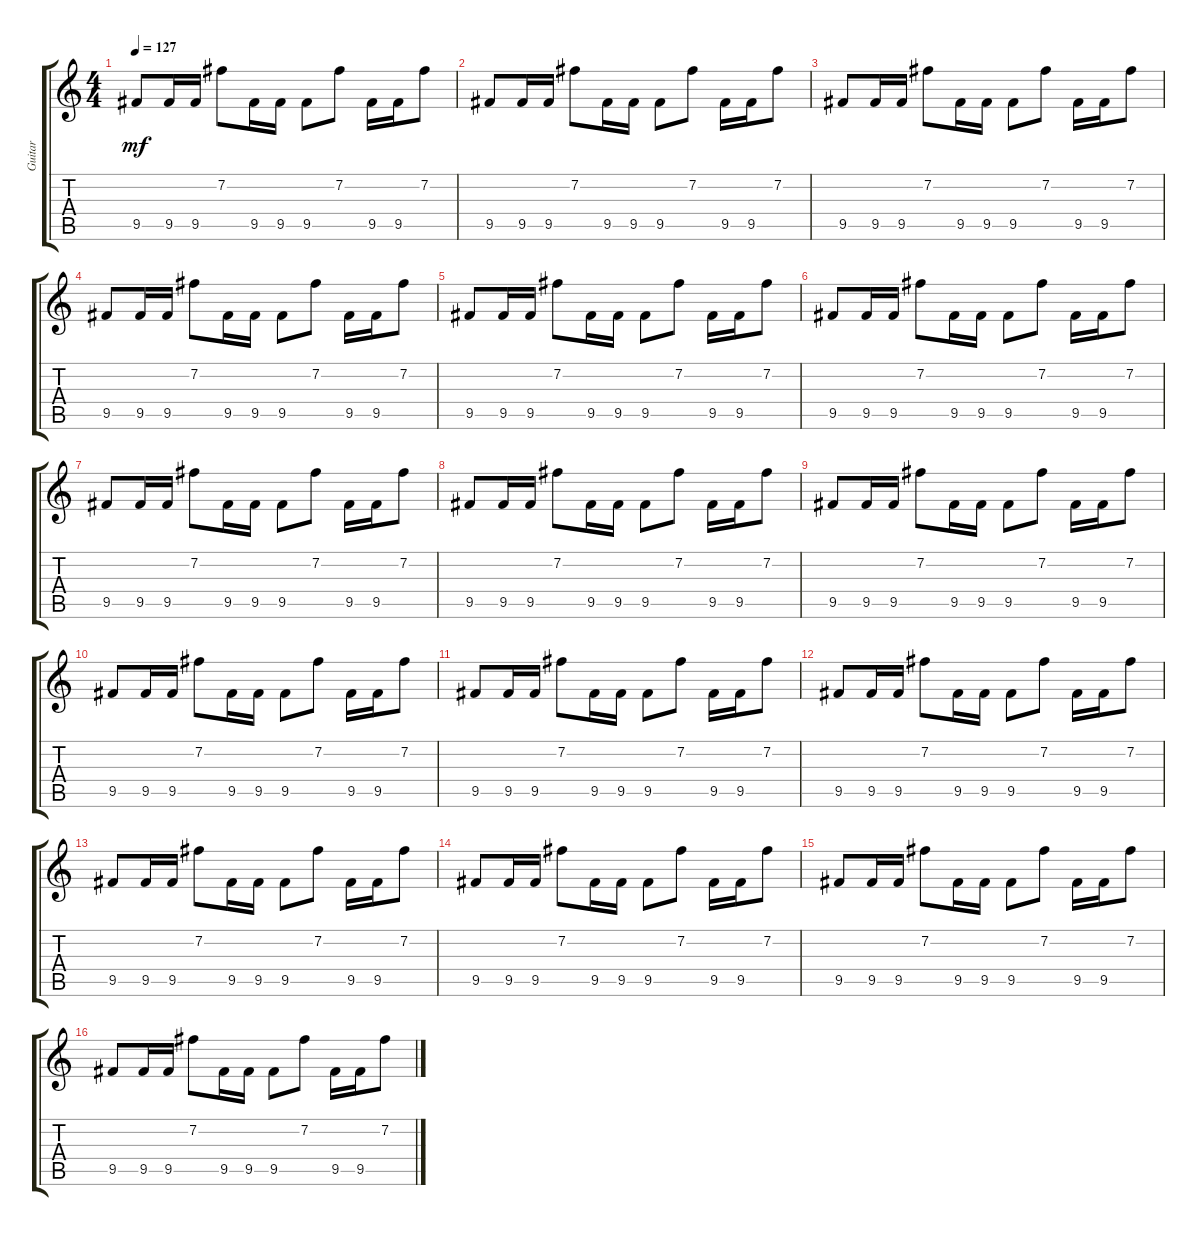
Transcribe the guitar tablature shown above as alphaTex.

\track ("Guitar" "Guitar") {instrument overdrivenguitar}
\staff {score tabs}
\tuning (E4 B3 G3 D3 A2 E2) {hide}
\ts (4 4)
\tempo 127
\clef g2
\ks c
9.5.8{dy mf instrument distortionguitar} 9.5.16 9.5.16 7.2.8 9.5.16 9.5.16 9.5.8 7.2.8 9.5.16 9.5.16 7.2.8 |
9.5.8 9.5.16 9.5.16 7.2.8 9.5.16 9.5.16 9.5.8 7.2.8 9.5.16 9.5.16 7.2.8 |
9.5.8 9.5.16 9.5.16 7.2.8 9.5.16 9.5.16 9.5.8 7.2.8 9.5.16 9.5.16 7.2.8 |
9.5.8 9.5.16 9.5.16 7.2.8 9.5.16 9.5.16 9.5.8 7.2.8 9.5.16 9.5.16 7.2.8 |
9.5.8 9.5.16 9.5.16 7.2.8 9.5.16 9.5.16 9.5.8 7.2.8 9.5.16 9.5.16 7.2.8 |
9.5.8 9.5.16 9.5.16 7.2.8 9.5.16 9.5.16 9.5.8 7.2.8 9.5.16 9.5.16 7.2.8 |
9.5.8 9.5.16 9.5.16 7.2.8 9.5.16 9.5.16 9.5.8 7.2.8 9.5.16 9.5.16 7.2.8 |
9.5.8 9.5.16 9.5.16 7.2.8 9.5.16 9.5.16 9.5.8 7.2.8 9.5.16 9.5.16 7.2.8 |
9.5.8 9.5.16 9.5.16 7.2.8 9.5.16 9.5.16 9.5.8 7.2.8 9.5.16 9.5.16 7.2.8 |
9.5.8 9.5.16 9.5.16 7.2.8 9.5.16 9.5.16 9.5.8 7.2.8 9.5.16 9.5.16 7.2.8 |
9.5.8 9.5.16 9.5.16 7.2.8 9.5.16 9.5.16 9.5.8 7.2.8 9.5.16 9.5.16 7.2.8 |
9.5.8 9.5.16 9.5.16 7.2.8 9.5.16 9.5.16 9.5.8 7.2.8 9.5.16 9.5.16 7.2.8 |
9.5.8 9.5.16 9.5.16 7.2.8 9.5.16 9.5.16 9.5.8 7.2.8 9.5.16 9.5.16 7.2.8 |
9.5.8 9.5.16 9.5.16 7.2.8 9.5.16 9.5.16 9.5.8 7.2.8 9.5.16 9.5.16 7.2.8 |
9.5.8 9.5.16 9.5.16 7.2.8 9.5.16 9.5.16 9.5.8 7.2.8 9.5.16 9.5.16 7.2.8 |
9.5.8 9.5.16 9.5.16 7.2.8 9.5.16 9.5.16 9.5.8 7.2.8 9.5.16 9.5.16 7.2.8
